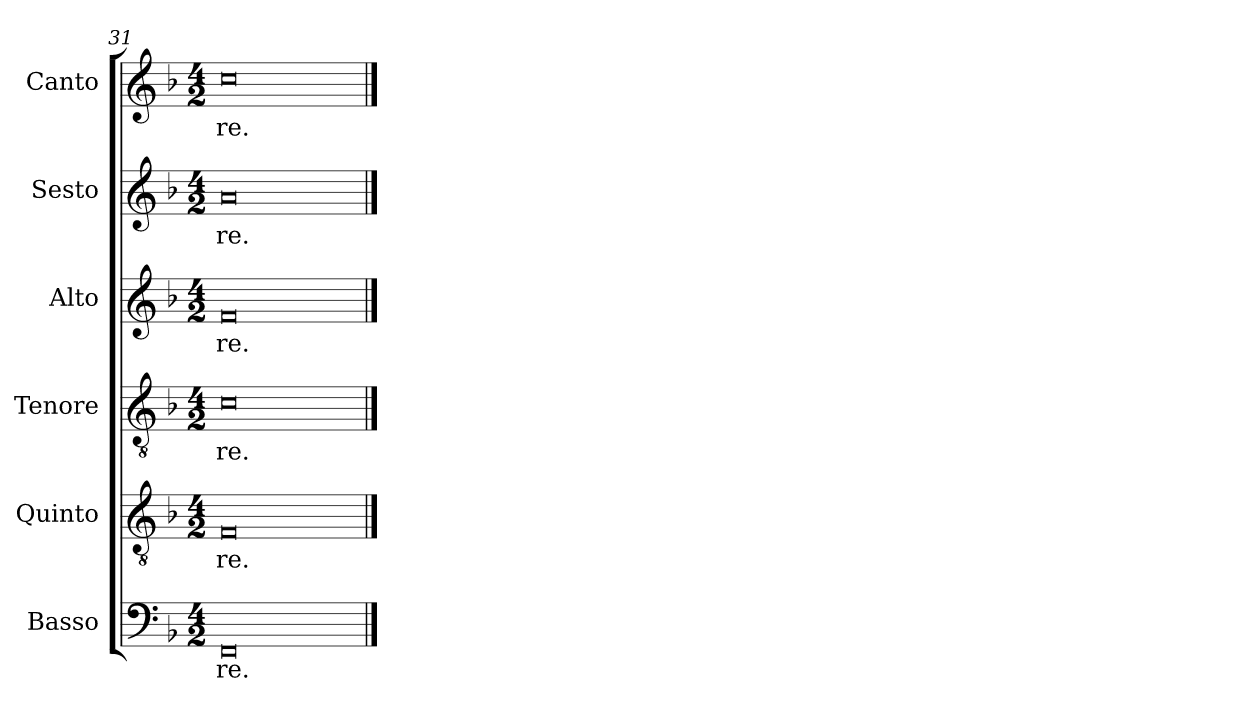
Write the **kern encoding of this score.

**kern	**text	**kern	**text	**kern	**text	**kern	**text	**kern	**text	**kern	**text
*part6	*part6	*part5	*part5	*part4	*part4	*part3	*part3	*part2	*part2	*part1	*part1
*staff6	*staff6	*staff5	*staff5	*staff4	*staff4	*staff3	*staff3	*staff2	*staff2	*staff1	*staff1
*I"Basso	*	*I"Quinto	*	*I"Tenore	*	*I"Alto	*	*I"Sesto	*	*I"Canto	*
*I'B	*	*I'Q	*	*I'T	*	*I'A	*	*I'S	*	*I'C	*
*clefF4	*	*clefGv2	*	*clefGv2	*	*clefG2	*	*clefG2	*	*clefG2	*
*k[b-]	*	*k[b-]	*	*k[b-]	*	*k[b-]	*	*k[b-]	*	*k[b-]	*
*M4/2	*	*M4/2	*	*M4/2	*	*M4/2	*	*M4/2	*	*M4/2	*
=31	=31	=31	=31	=31	=31	=31	=31	=31	=31	=31	=31
0FF	-re.	0F	-re.	0c	-re.	0f	-re.	0a	-re.	0cc	-re.
==	==	==	==	==	==	==	==	==	==	==	==
*-	*-	*-	*-	*-	*-	*-	*-	*-	*-	*-	*-
